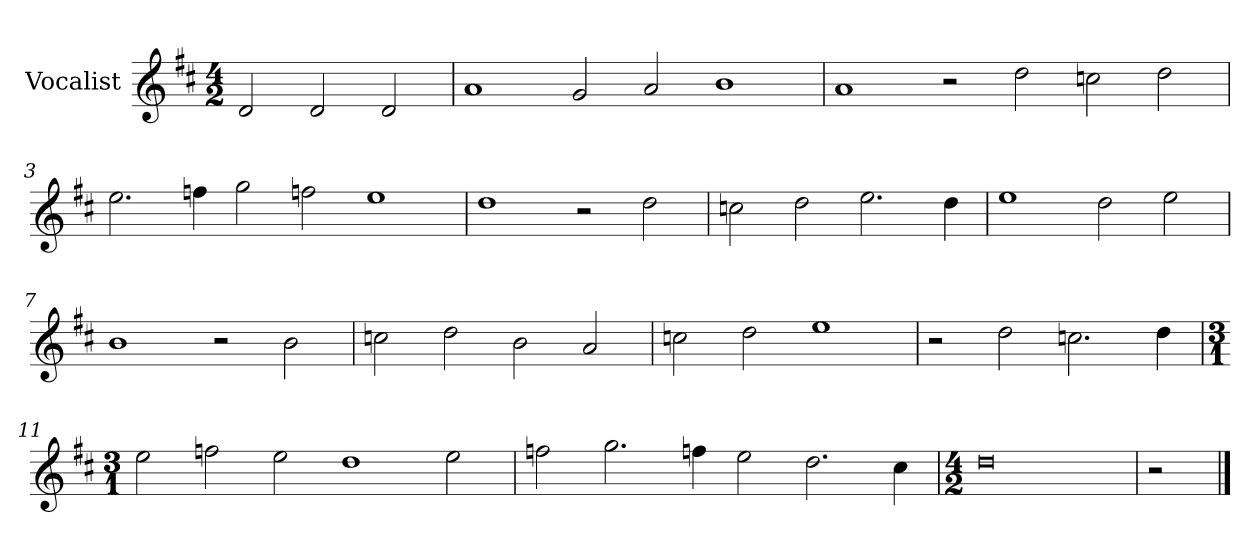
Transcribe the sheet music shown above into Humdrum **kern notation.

**kern
*part1
*staff1
*I"Vocalist
*k[f#c#]
*D:
*M4/2
=
2d
2d
2d
=1
1a
2g
2a
1b
=2
1a
2r
2dd
2ccn
2dd
=3
2.ee
4ffn
2gg
2ffn
1ee
=4
1dd
2r
2dd
=5
2ccn
2dd
2.ee
4dd
=6
1ee
2dd
2ee
=7
1b
2r
2b
=8
2ccn
2dd
2b
2a
=9
2ccn
2dd
1ee
=10
2r
2dd
2.ccn
4dd
=11
*M3/1
2ee
2ffn
2ee
1dd
2ee
=12
2ffn
2.gg
4ffn
2ee
2.dd
4cc#
=13
*M4/2
0dd
=14
2r
==
*-
